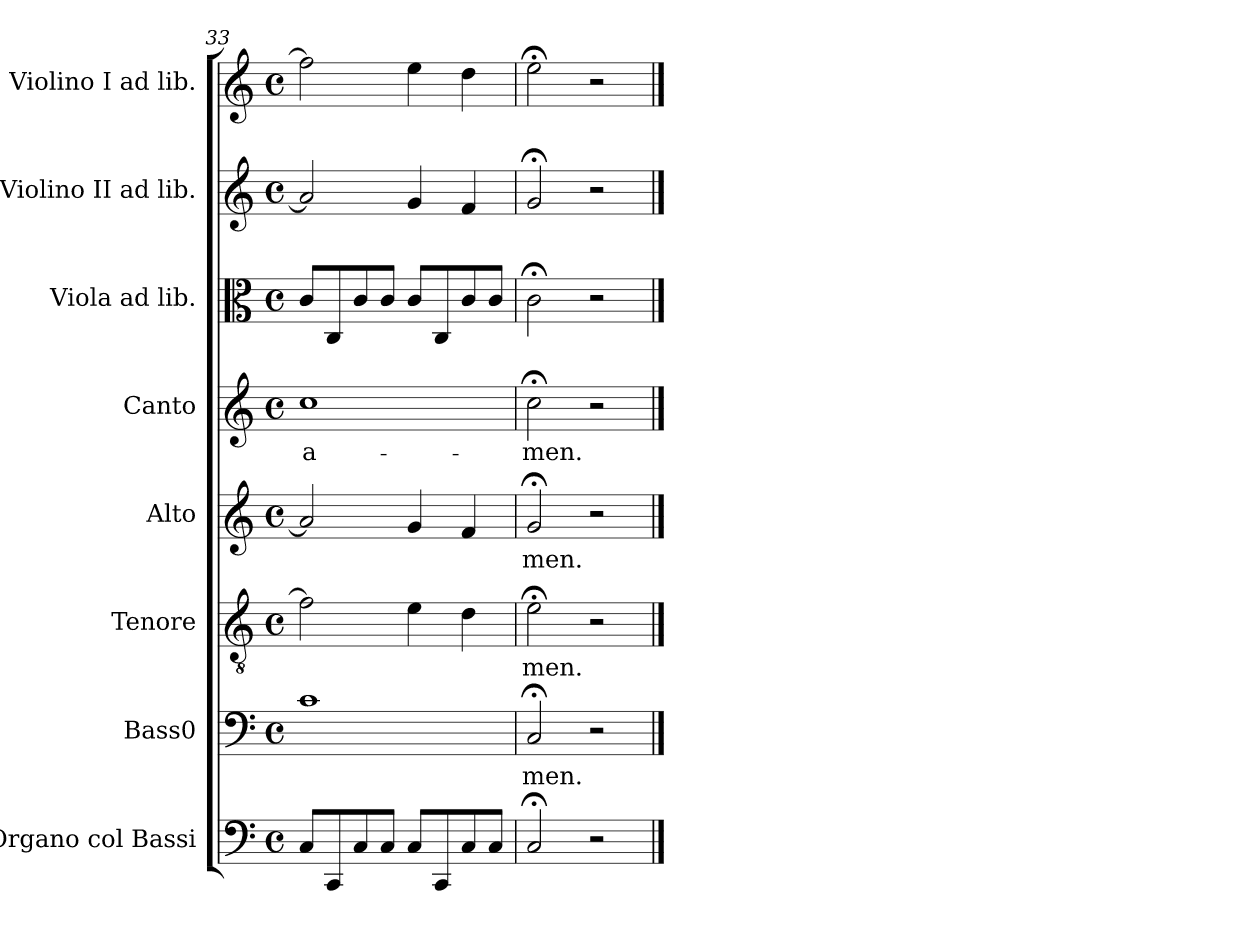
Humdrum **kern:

**kern	**kern	**text	**kern	**text	**kern	**text	**kern	**text	**kern	**kern	**kern
*part8	*part7	*part7	*part6	*part6	*part5	*part5	*part4	*part4	*part3	*part2	*part1
*staff8	*staff7	*staff7	*staff6	*staff6	*staff5	*staff5	*staff4	*staff4	*staff3	*staff2	*staff1
*I"Organo col Bassi	*I"Bass0	*	*I"Tenore	*	*I"Alto	*	*I"Canto	*	*I"Viola ad lib.	*I"Violino II ad lib.	*I"Violino I ad lib.
*	*	*	*	*	*	*	*	*	*I'Vla	*I'Vln	*I'Vln
*clefF4	*clefF4	*	*clefGv2	*	*clefG2	*	*clefG2	*	*clefC3	*clefG2	*clefG2
*k[]	*k[]	*	*k[]	*	*k[]	*	*k[]	*	*k[]	*k[]	*k[]
*M4/4	*M4/4	*	*M4/4	*	*M4/4	*	*M4/4	*	*M4/4	*M4/4	*M4/4
*met(c)	*met(c)	*	*met(c)	*	*met(c)	*	*met(c)	*	*met(c)	*met(c)	*met(c)
=33	=33	=33	=33	=33	=33	=33	=33	=33	=33	=33	=33
!	!	!	!	!	!	!	!	!LO:LY:b	!	!	!
8C/L	1c	.	2f\]	.	2a/]	.	1cc	a-	8c/L	2a/]	2ff\]
8CC/	.	.	.	.	.	.	.	.	8C/	.	.
8C/	.	.	.	.	.	.	.	.	8c/	.	.
8C/J	.	.	.	.	.	.	.	.	8c/J	.	.
8C/L	.	.	4e\	.	4g/	.	.	.	8c/L	4g/	4ee\
8CC/	.	.	.	.	.	.	.	.	8C/	.	.
8C/	.	.	4d\	.	4f/	.	.	.	8c/	4f/	4dd\
8C/J	.	.	.	.	.	.	.	.	8c/J	.	.
=34	=34	=34	=34	=34	=34	=34	=34	=34	=34	=34	=34
!	!	!LO:LY:b	!	!LO:LY:b	!	!LO:LY:b	!	!LO:LY:b	!	!	!
2C;</	2C;</	-men.	2e;<\	-men.	2g;</	-men.	2cc;<\	-men.	2c;<\	2g;</	2ee;<\
2r	2r	.	2r	.	2r	.	2r	.	2r	2r	2r
==	==	==	==	==	==	==	==	==	==	==	==
*-	*-	*-	*-	*-	*-	*-	*-	*-	*-	*-	*-
